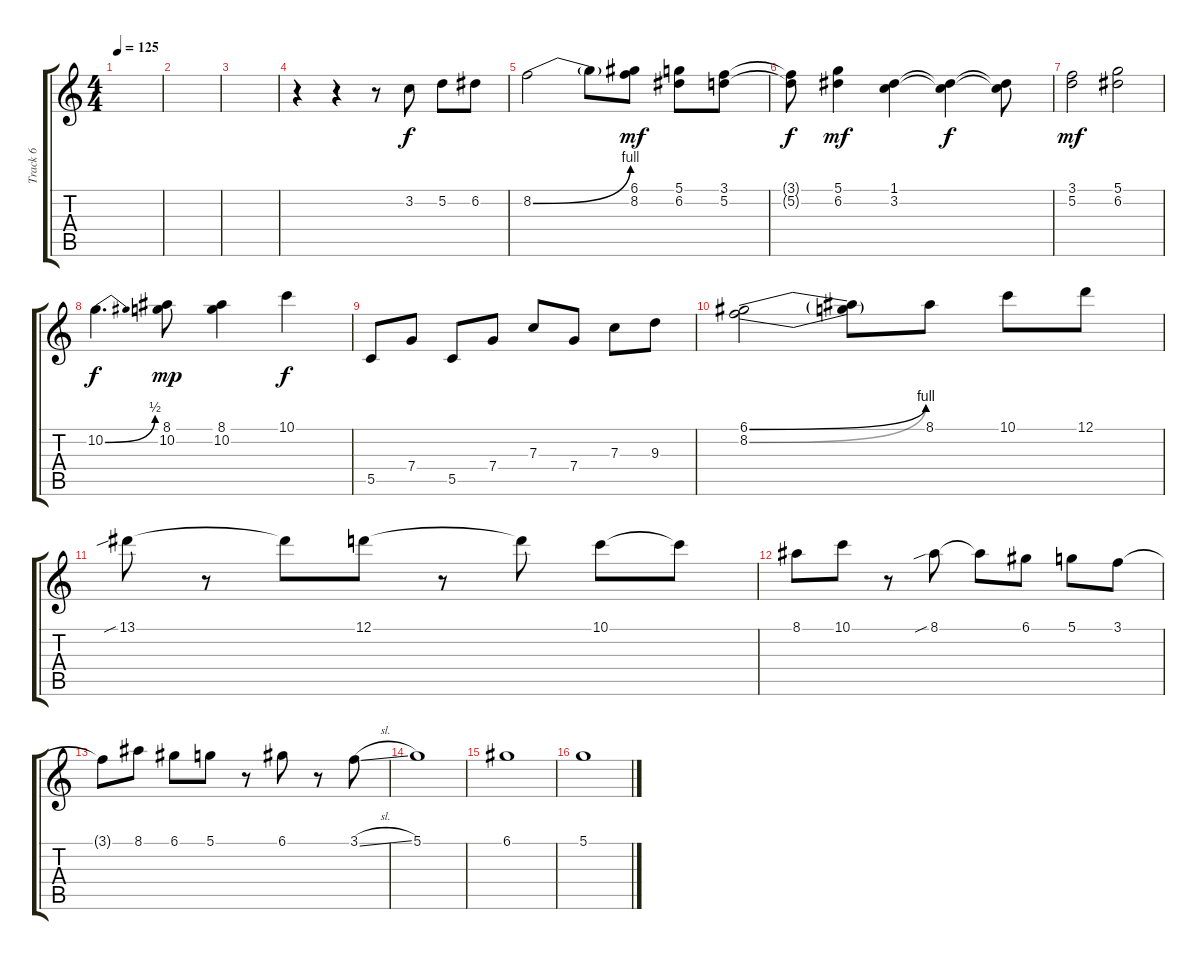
\track ("Track 6" "Track 6") {instrument distortionguitar}
\staff {score tabs}
\tuning (D4 A3 F3 C3 G2 C2) {hide}
\ts (4 4)
\tempo 125
\clef g2
\ks c
|
|
|
r.4 r.4 r.8 3.2.8 5.2.8 6.2.8 |
8.2{be (bend 0 0 60 4)}.2 8.2{t}.8 (6.1 8.2).8{dy mf} (5.1 6.2).8 (3.1 5.2).8 |
(3.1{t} 5.2{t}).8{dy f} (5.1 6.2).4{dy mf} (1.1 3.2).4 (1.1{t} 3.2{t}).4{dy f} (1.1{t} 3.2{t}).8 |
(3.1 5.2).2{dy mf} (5.1 6.2).2 |
10.2{be (bend 0 0 60 2)}.4{d dy f} (8.1 10.2).8{dy mp} (8.1 10.2).4 10.1.4{dy f} |
5.5.8 7.4.8 5.5.8 7.4.8 7.3.8 7.4.8 7.3.8 9.3.8 |
(6.1{be (bend 0 0 60 4)} 8.2{be (bend 0 0 60 4)}).2{instrument overdrivenguitar} (6.1{t} 8.2{t}).8 8.1.8 10.1.8 12.1.8 |
13.1{sib}.8 r.8 13.1{t}.8 12.1.8 r.8 12.1{t}.8 10.1.8 10.1{t}.8 |
8.1.8 10.1.8 r.8 8.1{sib}.8 8.1{t}.8 6.1.8 5.1.8 3.1.8 |
3.1{t}.8 8.1.8 6.1.8 5.1.8 r.8 6.1.8 r.8 3.1{sl}.8 |
5.1.1 |
6.1.1 |
5.1.1
